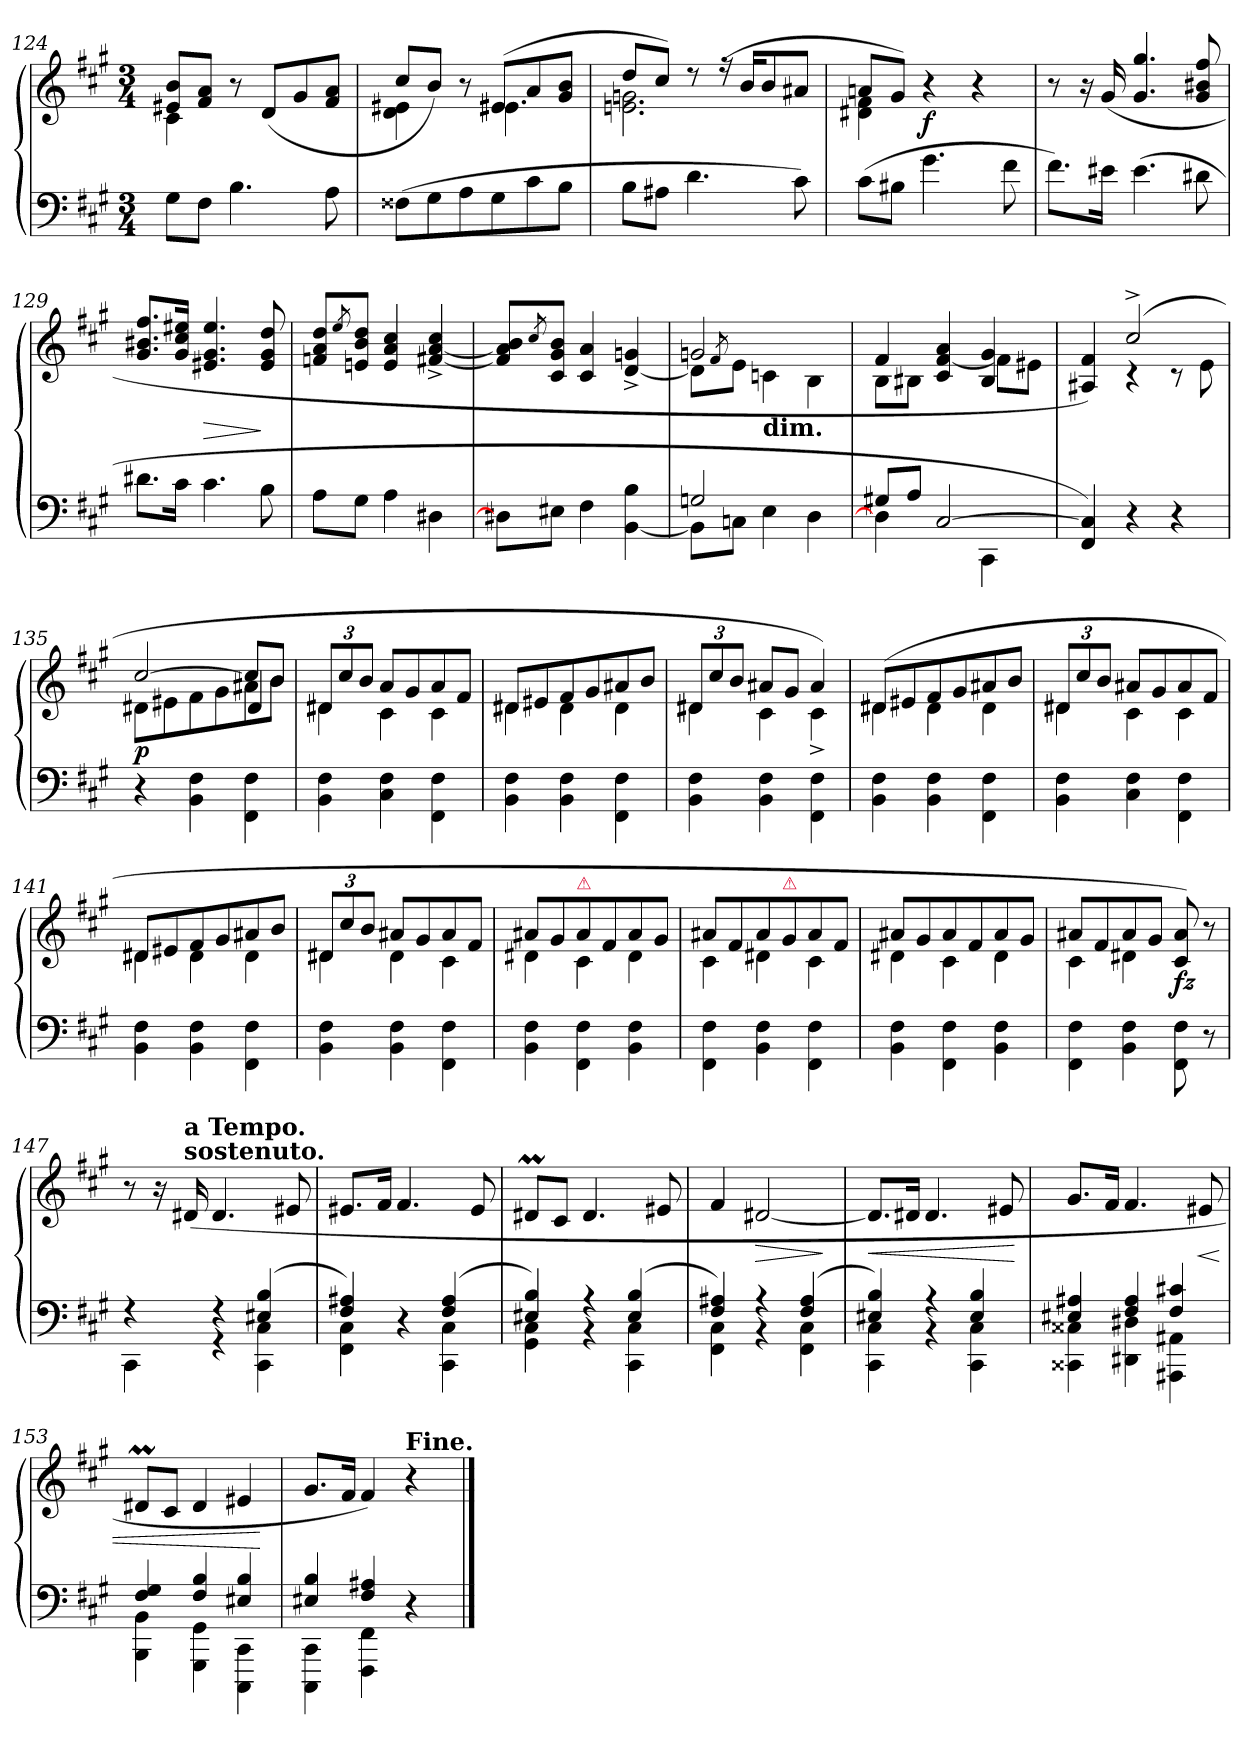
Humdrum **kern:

**kern	**kern	**dynam
*part1	*part1	*part1
*staff2	*staff1	*staff1/2
*clefF4	*clefG2	*
*k[f#c#g#]	*k[f#c#g#]	*
*M3/4	*M3/4	*
=124	=124	=124
*	*^	*
8G#L	8e#X 8bL	4c#	.
8F#J	8f# 8aJ	.	.
4.B	8r	8ryy	.
.	(>8dL	4.ryy	.
.	8g#	.	.
8A	8f# 8aJ	.	.
=125	=125	=125	=125
(8F##XL	8cc#L	4d 4e#X	.
8G#	8bJ)	.	.
8A	8r	8ryy	.
8G#	(8e#XL	4.e#X	.
8c#	8a	.	.
8BJ	8g# 8bJ	.	.
=126	=126	=126	=126
8BL	8ddL	2.en 2.gn	.
8A#XJ	8cc#J)	.	.
4.d	8r	.	.
.	(>16r	.	.
.	16bKL	.	.
.	8b	.	.
8c#)	8a#XJ	.	.
=127	=127	=127	=127
(8c#L	8anL	4d#X 4f#	.
8B#XJ	8g#J)	.	.
4.g#	4r	2ryy	f
.	4r	.	.
8f#	.	.	.
*	*v	*v	*
=128	=128	=128
8.f#L)	8r	.
.	16r	.
16e#XJk	(>16g#	.
(>4.e#	4.g#/ 4.gg#/	.
8d#X	8g#/ 8b#X/ 8ff#/	.
=129	=129	=129
8.d#XL	8.g#/ 8.b#X/ 8.ff#/L	.
16c#Jk	16g# 16cc# 16ee#XJk	.
4.c#	4.e#X 4.g# 4.ee#	>
8B	8e# 8g# 8dd	]
=130	=130	=130
8AL	8fn 8a 8ddL	.
.	8qee/	.
8G#J	8en 8b 8ddJ	.
4A	4e 4a 4cc#	.
4D#X	[4f#X^ [4a^ 4cc#^	.
=131	=131	=131
8D#XL]	8f#] 8a] 8bL	.
.	8qcc#/	.
8E#XJ	8c# 8g# 8bJ	.
4F#	4c# 4a	.
[4BB 4B	[4d^ 4gn^	.
=132	=132	=132
*^	*^	*
2Gn	8BBL]	2gn	8dL]	.
.	.	.	8qf#/	.
.	8CnJ	.	8eJ	.
!	!	!	!LO:TX:c:B:t=dim.	!
.	4E	.	4cn	.
4ryy	4D	4ryy	4B\	.
=133	=133	=133	=133	=133
8G#XL	4D]	4f#	8BL	.
8AJ	.	.	8B#XJ	.
[2C#	4ryy	4c# [4f# 4a	4ryy	.
.	4CC#	4B# 4g#	8f#L]	.
.	.	.	8e#XJ	.
*v	*v	*	*	*
=134	=134	=134	=134
4FF# 4C#])	4ryy	4A#X 4f#)	.
4r	(>2cc#^	4rc	.
4r	.	8rc	.
.	.	8e	.
=135	=135	=135	=135
*	*	*^	*
4r	[2cc#	8d#XL	2ryy	p
.	.	8e#X	.	.
4BB 4F#	.	8f#	.	.
.	.	8g#	.	.
4FF#\ 4F#\	8cc#L]	8a#X	4d#	.
.	8bJ	8bJ	.	.
*	*	*v	*v	*
=136	=136	=136	=136
4BB 4F#	12d#XL	4d#X	.
.	12cc#	.	.
.	12bJ	.	.
4C# 4F#	8aL	4c#	.
.	8g#	.	.
4FF#\ 4F#\	8a	4c#	.
.	8f#J	.	.
=137	=137	=137	=137
4BB 4F#	8d#XL	4d#X	.
.	8e#X	.	.
4BB 4F#	8f#	4d#	.
.	8g#	.	.
4FF#\ 4F#\	8a#X	4d#	.
.	8bJ	.	.
=138	=138	=138	=138
4BB 4F#	12d#XL	4d#X	.
.	12cc#	.	.
.	12bJ	.	.
4BB 4F#	8a#XL	4c#	.
.	8g#J	.	.
4FF#\ 4F#\	4a#)	4c#^	.
=139	=139	=139	=139
4BB 4F#	(8d#XL	4d#X	.
.	8e#X	.	.
4BB 4F#	8f#	4d#	.
.	8g#	.	.
4FF#\ 4F#\	8a#X	4d#	.
.	8bJ	.	.
=140	=140	=140	=140
4BB 4F#	12d#XL	4d#X	.
.	12cc#	.	.
.	12bJ	.	.
4C# 4F#	8a#XL	4c#	.
.	8g#	.	.
4FF#\ 4F#\	8a#	4c#	.
.	8f#J	.	.
=141	=141	=141	=141
4BB 4F#	8d#XL	4d#X	.
.	8e#X	.	.
4BB 4F#	8f#	4d#	.
.	8g#	.	.
4FF#\ 4F#\	8a#X	4d#	.
.	8bJ	.	.
=142	=142	=142	=142
4BB 4F#	12d#XL	4d#X	.
.	12cc#	.	.
.	12bJ	.	.
4BB 4F#	8a#XL	4d#	.
.	8g#	.	.
4FF#\ 4F#\	8a#	4c#	.
.	8f#J	.	.
=143	=143	=143	=143
4BB 4F#	8a#XL	4d#X	.
.	8g#	.	.
!	!LO:TX:a:B:color=crimson:t=⚠	!	!
4FF#\ 4F#\	8a#	4c#	.
.	8f#	.	.
4BB 4F#	8a#	4d#	.
.	8g#J	.	.
=144	=144	=144	=144
4FF#\ 4F#\	8a#XL	4c#	.
.	8f#	.	.
4BB 4F#	8a#	4d#X	.
!	!LO:TX:a:B:color=crimson:t=⚠	!	!
.	8g#	.	.
4FF#\ 4F#\	8a#	4c#	.
.	8f#J	.	.
=145	=145	=145	=145
4BB 4F#	8a#XL	4d#X	.
.	8g#	.	.
4FF#\ 4F#\	8a#	4c#	.
.	8f#	.	.
4BB 4F#	8a#	4d#	.
.	8g#J	.	.
=146	=146	=146	=146
4FF#\ 4F#\	8a#XL	4c#	.
.	8f#	.	.
4BB 4F#	8a#	4d#X	.
.	8g#J	.	.
8FF#\ 8F#\	8c# 8a#)	4ryy	fz
8r	8r	.	.
*	*v	*v	*
=147	=147	=147
*^	*	*
4rF	4CC#	8r	.
.	.	16r	.
!	!	!LO:TX:a:B:t=sostenuto.	!
!	!	!LO:TX:a:B:t=a Tempo.	!
.	.	(>16d#X	.
4rF	4rGG	4.d#	.
(4E#X 4B	4CC# 4C#	.	.
.	.	8e#X	.
=148	=148	=148	=148
4F# 4A#X)	4FF# 4C#	8.e#XL	.
.	.	16f#Jk	.
4r	4ryy	4.f#	.
(4F# 4A#	4CC# 4C#	.	.
.	.	8e#	.
=149	=149	=149	=149
4E#X 4B)	4GG# 4C#	8d#XmL	.
.	.	8c#J	.
4rA	4rBB	4.d#	.
(4E# 4B	4CC# 4C#	.	.
.	.	8e#X	.
=150	=150	=150	=150
4F# 4A#X)	4FF# 4C#	4f#	.
4rA	4rBB	[2d#X	>
(4F# 4A#	4FF# 4C#	.	.
*v	*v	*	*
.	.	]
=151	=151	=151
*^	*	*
4E#X 4B)	4CC# 4C#	8.d#L]	<
.	.	16d#XJk	.
4rA	4rBB	4.d#	.
4E# 4B	4CC# 4C#	.	.
.	.	8e#X	.
*v	*v	*	*
.	.	[
=152	=152	=152
*^	*	*
4E#X 4A#X	4CC##X 4C##X	8.g#L	.
.	.	16f#Jk	.
4F# 4A#	4DD#X 4D#X	4.f#	.
4F# 4c#X	4AAA#X 4AA#X	.	.
.	.	8e#X	<
=153	=153	=153	=153
4F# 4G#	4BBB 4BB	8d#XmL	.
.	.	8c#J	.
4F# 4B	4GGG# 4GG#	4d#	.
4E#X 4B	4CCC# 4CC#	4e#X	.
*v	*v	*	*
.	.	[
=154	=154	=154
*^	*	*
4E#X 4B	4CCC# 4CC#	8.g#L	.
.	.	16f#Jk	.
4F# 4A#X	4FFF# 4FF#	4f#)	.
!	!	!LO:TX:a:B:t=Fine.	!
4r	4ryy	4r	.
*v	*v	*	*
==	==	==
*-	*-	*-
